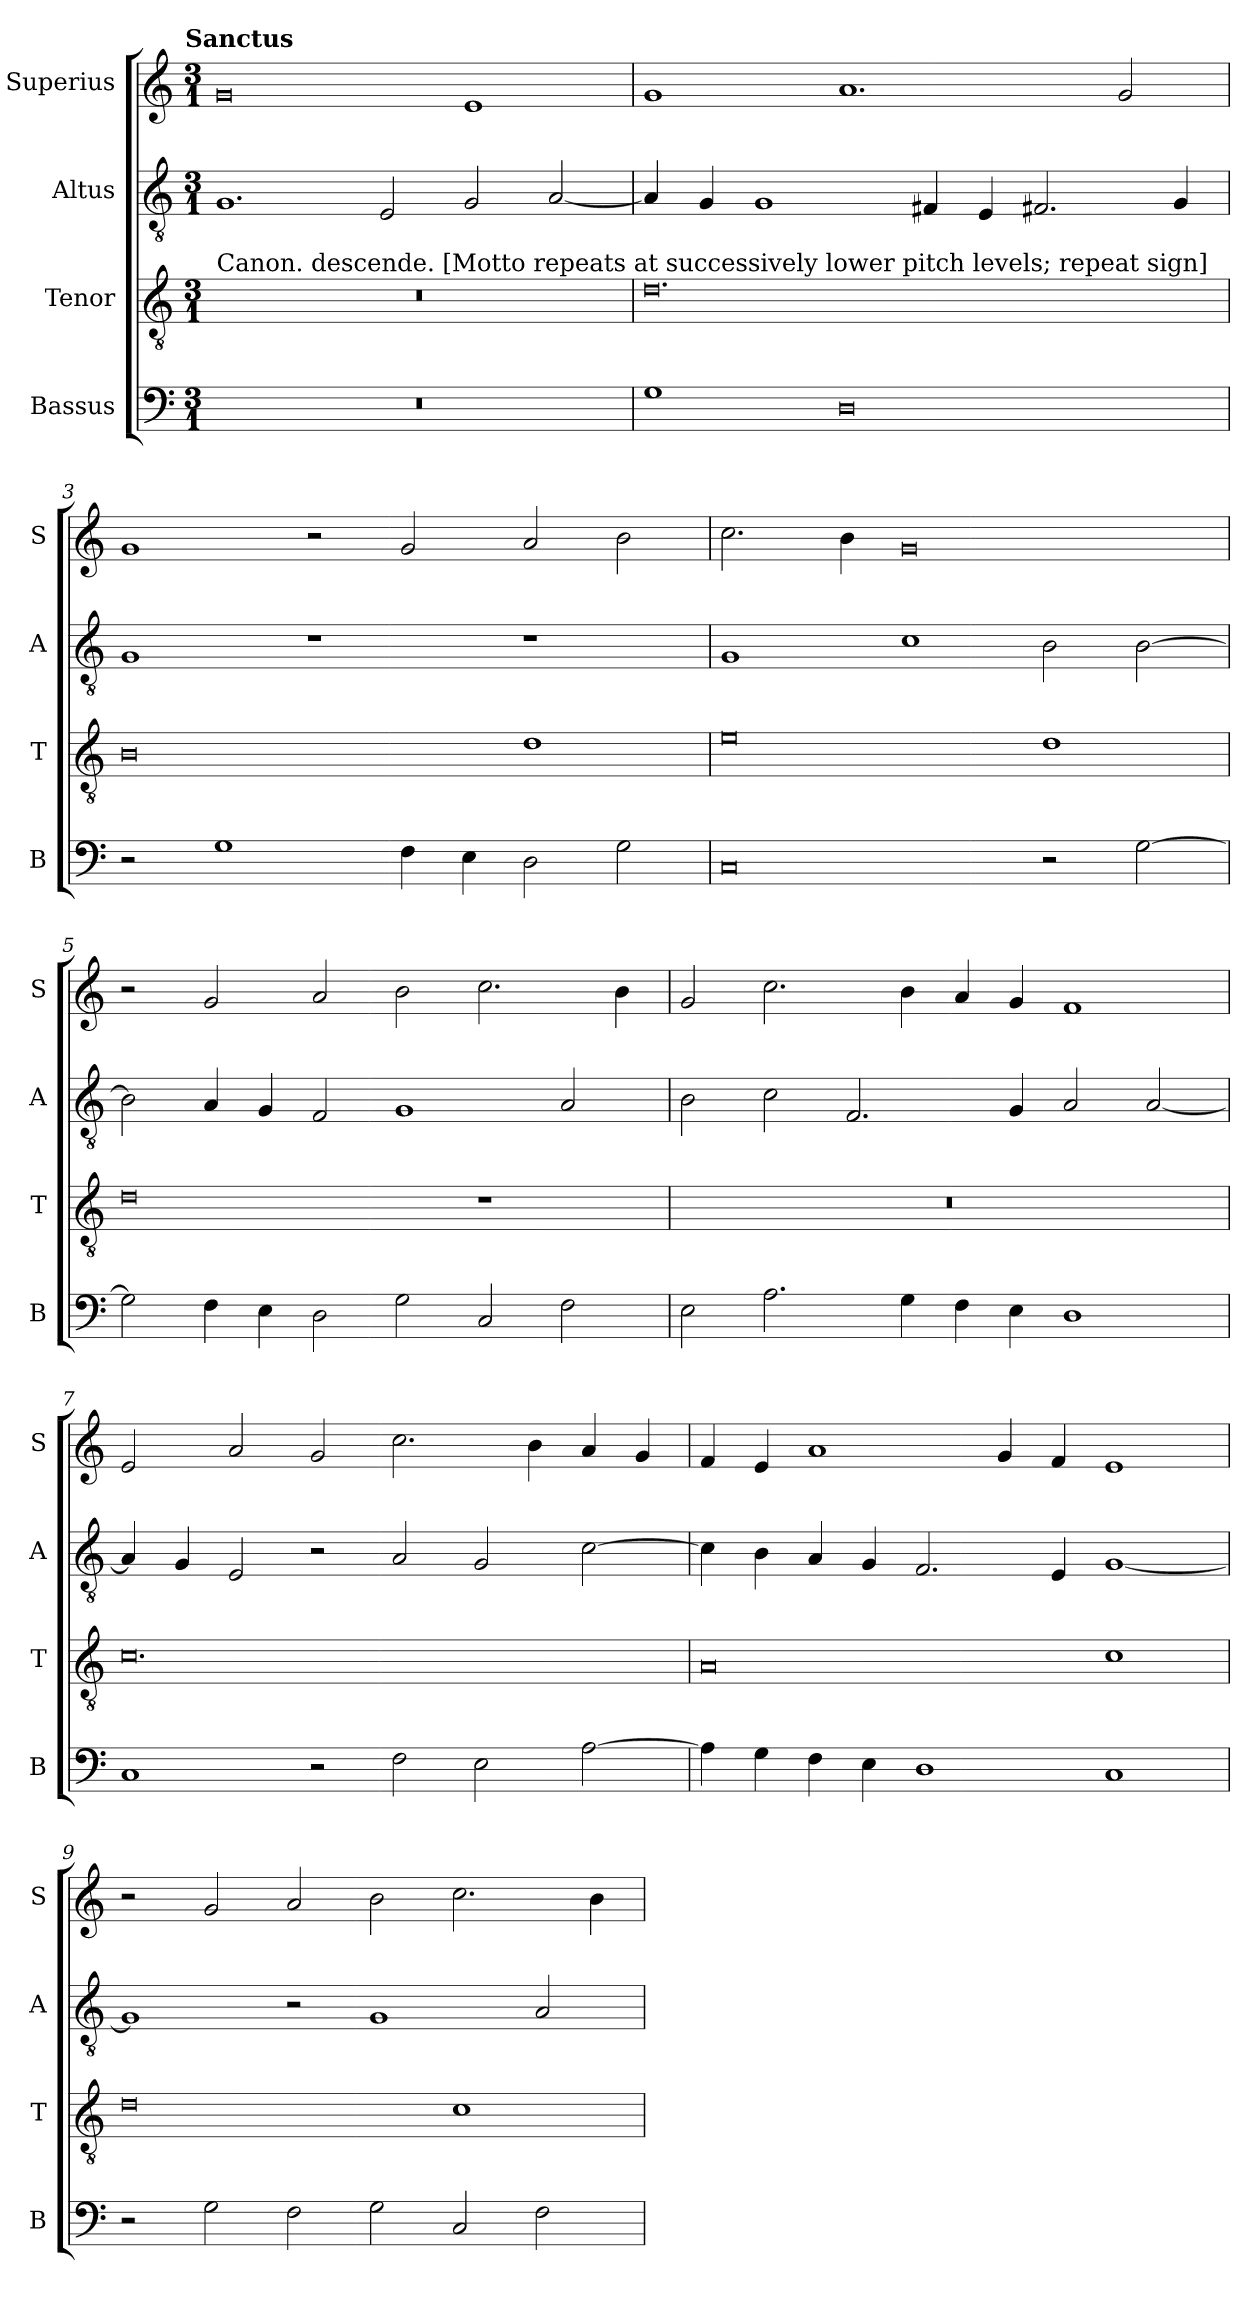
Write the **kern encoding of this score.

**kern	**kern	**kern	**kern
*part4	*part3	*part2	*part1
*staff4	*staff3	*staff2	*staff1
*I"Bassus	*I"Tenor	*I"Altus	*I"Superius
*I'B	*I'T	*I'A	*I'S
*clefF4	*clefGv2	*clefGv2	*clefG2
*k[]	*k[]	*k[]	*k[]
!!LO:TX:omd:t=Sanctus
*M3/1	*M3/1	*M3/1	*M3/1
=1	=1	=1	=1
!	!LO:TX:a:t=Canon. descende. [Motto repeats at successively lower pitch levels; repeat sign]	!	!
0.r	0.r	1.G	0g
.	.	2E/	.
.	.	2G/	1e
.	.	[2A/	.
=2	=2	=2	=2
1G	0.d	4A/]	1g
.	.	4G/	.
.	.	1G	.
0D	.	.	1.a
.	.	4F#X/	.
.	.	4E/	.
.	.	2.F#X/	.
.	.	.	2g/
.	.	4G/	.
=3	=3	=3	=3
2r	0B	1G	1g
1G	.	.	.
.	.	1r	2r
4F\	.	.	2g/
4E\	.	.	.
2D\	1d	1r	2a/
2G\	.	.	2b\
=4	=4	=4	=4
0C	0e	1G	2.cc\
.	.	.	4b\
.	.	1c	0g
2r	1d	2B\	.
[2G\	.	[2B\	.
=5	=5	=5	=5
2G\]	0d	2B\]	2r
4F\	.	4A/	2g/
4E\	.	4G/	.
2D\	.	2F/	2a/
2G\	.	1G	2b\
2C/	1r	.	2.cc\
2F\	.	2A/	.
.	.	.	4b\
=6	=6	=6	=6
2E\	0.r	2B\	2g/
2.A\	.	2c\	2.cc\
.	.	2.F/	.
4G\	.	.	4b\
4F\	.	.	4a/
4E\	.	4G/	4g/
1D	.	2A/	1f
.	.	[2A/	.
=7	=7	=7	=7
1C	0.c	4A/]	2e/
.	.	4G/	.
.	.	2E/	2a/
2r	.	2r	2g/
2F\	.	2A/	2.cc\
2E\	.	2G/	.
.	.	.	4b\
[2A\	.	[2c\	4a/
.	.	.	4g/
=8	=8	=8	=8
4A\]	0A	4c\]	4f/
4G\	.	4B\	4e/
4F\	.	4A/	1a
4E\	.	4G/	.
1D	.	2.F/	.
.	.	.	4g/
.	.	4E/	4f/
1C	1c	[1G	1e
=9	=9	=9	=9
2r	0d	1G]	2r
2G\	.	.	2g/
2F\	.	2r	2a/
2G\	.	1G	2b\
2C/	1c	.	2.cc\
2F\	.	2A/	.
.	.	.	4b\
=	=	=	=
*-	*-	*-	*-
